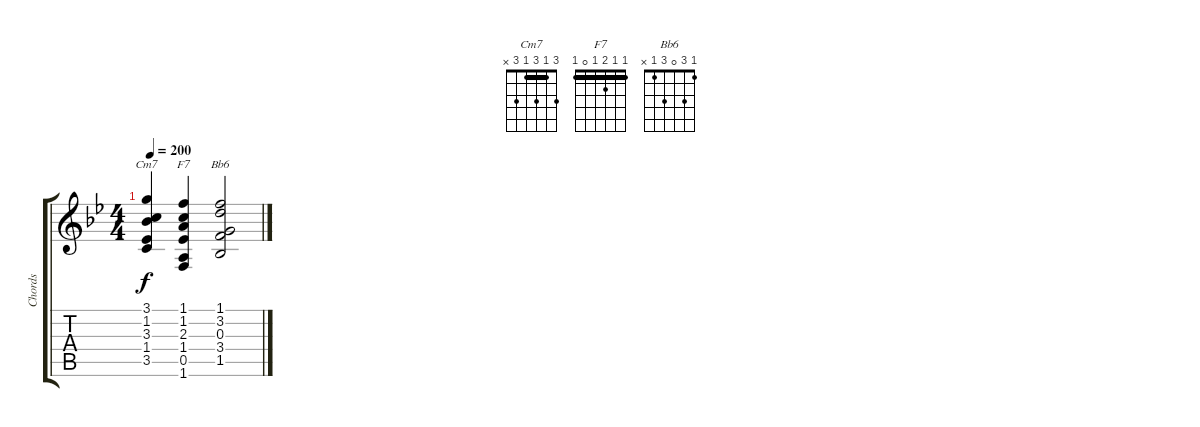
\track ("Chords" "Chords") {instrument acousticguitarnylon}
\staff {score tabs}
\tuning (E4 B3 G3 D3 A2 E2) {hide}
\chord ("Cm7" 3 1 3 1 3 x) {barre 1}
\chord ("F7" 1 1 2 1 0 1) {barre 1}
\chord ("Bb6" 1 3 0 3 1 x)
\ts (4 4)
\tempo 200
\clef g2
\ks bb
(3.1 1.2 3.3 1.4 3.5).4{ch "Cm7" dy f} (1.1 1.2 2.3 1.4 0.5 1.6).4{ch "F7"} (1.1 3.2 0.3 3.4 1.5).2{ch "Bb6"}
